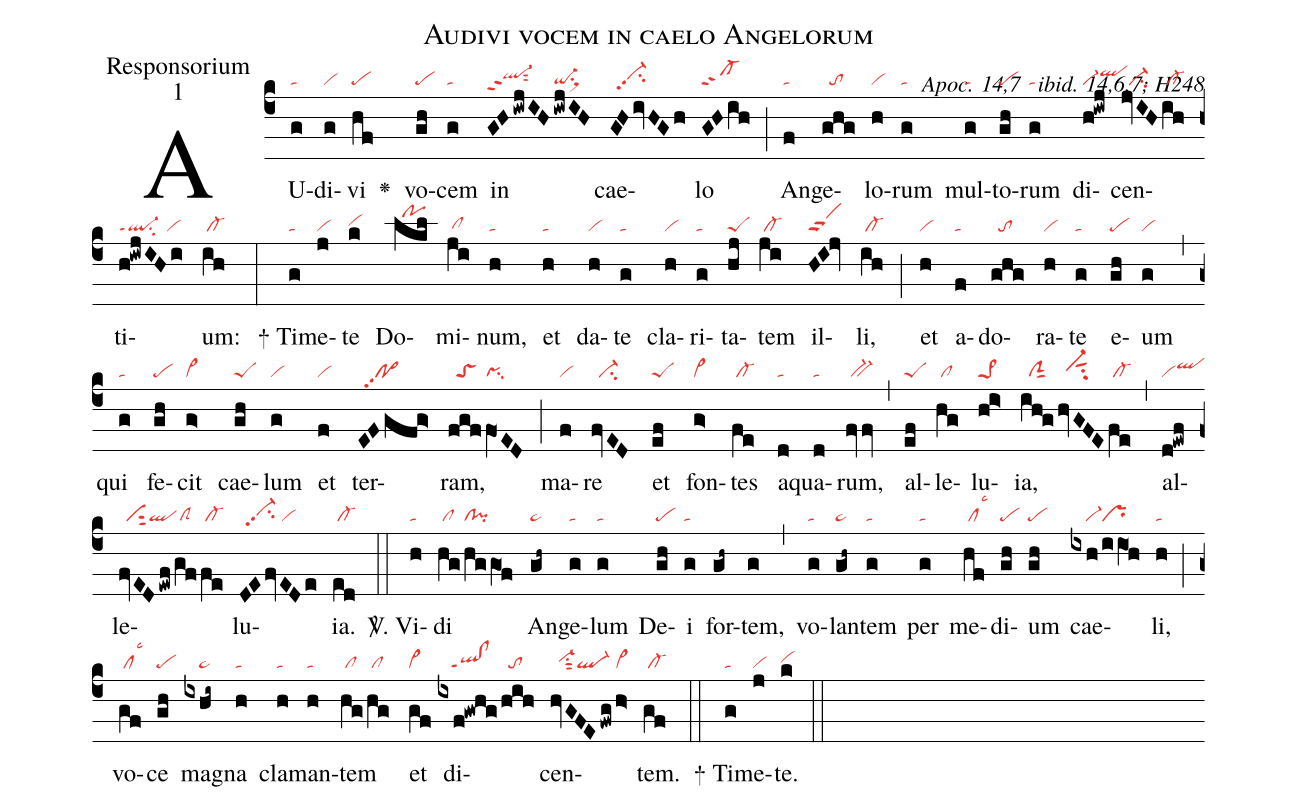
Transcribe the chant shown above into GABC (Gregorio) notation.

name:Audivi vocem in caelo Angelorum;
office-part:Responsorium;
mode:1;
commentary:ꝶ Apoc. 14,7 ꝟ ibid. 14,6.7; H248;;
nabc-lines:1;
%%
(c4)AU(g|ta)di(g|vi)vi(hf|pe) <v>\greheightstar</v>()
vo(gh|pe)cem(g|ta) in(GHiwjIH|ql-hhppt2sut2|iwjIH|qi-su1sux1)
cae(GHivHGh|//vi-hhpp2su2)lo(GHih|sf-) (;)
An(f|ta)ge(ghg|//to)lo(h|vi)rum(g|ta) mul(g|ta)to(gh|pe)rum(g|ta)
di(h!iwj|vi-qlhi)cen(jvIH|//ci-|ih|/cl-)ti(h!iwjIHi|ql-ppt1su2/vi)um:(ih|/cl-) (:)

+
Ti(g|ta)me(j|vi)te(k|vihh) Do(lkl|//pohk)mi(ji|/clhg)num,(h|ta)
et(h|ta) da(h|vi)te(g|ta)
cla(h|vi)ri(g|ta)ta(hj|peS)tem(ji|/cl-) il(HI!jv|vippt2)li,(ih|/cl-) (;)
et(h|vi) a(f|ta)do(ghg|//to)ra(h|vi)te(g|ta) e(gh|pe)um(g|vi) (,)
qui(g|ta) fe(gh|pe)cit(g>|vi>) cae(gh|peS)lum(g|vi)
et(f|vi) ter(EFgfg>|//po>pp2)ram,(fgf|//toS|/fO1ED|pisu1) (;)
ma(f|vi)re(fvED|//ci-)
et(ef|peS) fon(g>|vi>)tes(fe|/cl-) a(d|ta)qua(d|ta)rum,(fvv|/bv-) (,)
al(ef|peS)le(hg|/cl)lu(hi>|pe>1)ia,(iV!h!g|//ciG|hvGFE|//vi-hhsut1su2|fe|/cl-) (,)
al(d!ewf|viqlhi)le(fvEDewf|//visut2ql|/gf|/clS|/fe|/cl-)lu(DEfvEDe|//vi-hhpp2su2/vi)ia.(ed|/cl-) (::)

<sp>V/</sp>.
Vi(h|ta)di(hg|/cl|/hg/gO1f|cl!pi)
An(gh~|pe~)ge(g|ta)lum(g|ta) De(gh|pe)i(g|ta) for(gh~)tem,(g) (,)
vo(g|ta)lan(gh~|pe~)tem(g|ta)
per(g|ta) me(hf|/cllsc3)di(gh|pe)um(gh|pe) cae(ixh|////vi-|/iiO1h|pr)li,(h|ta) (;)
vo(gf|/cllsc3)ce(gh|pe) ma(ixhi~|////pe~)gna(h|ta)
cla(h|ta)man(h|ta)tem(hg|/cl|/hg|/cl)
et(gf|cl~) di(ixf!gwhg|///ql!clppt1|/hih|//to)cen(hvGFEfwgh>|//vi-hhsu1sut2ql-/vi>)tem.(gf|/cl-) (::)

+
Ti(g|ta)me(j|vi)te.(k|vihh) (::)
